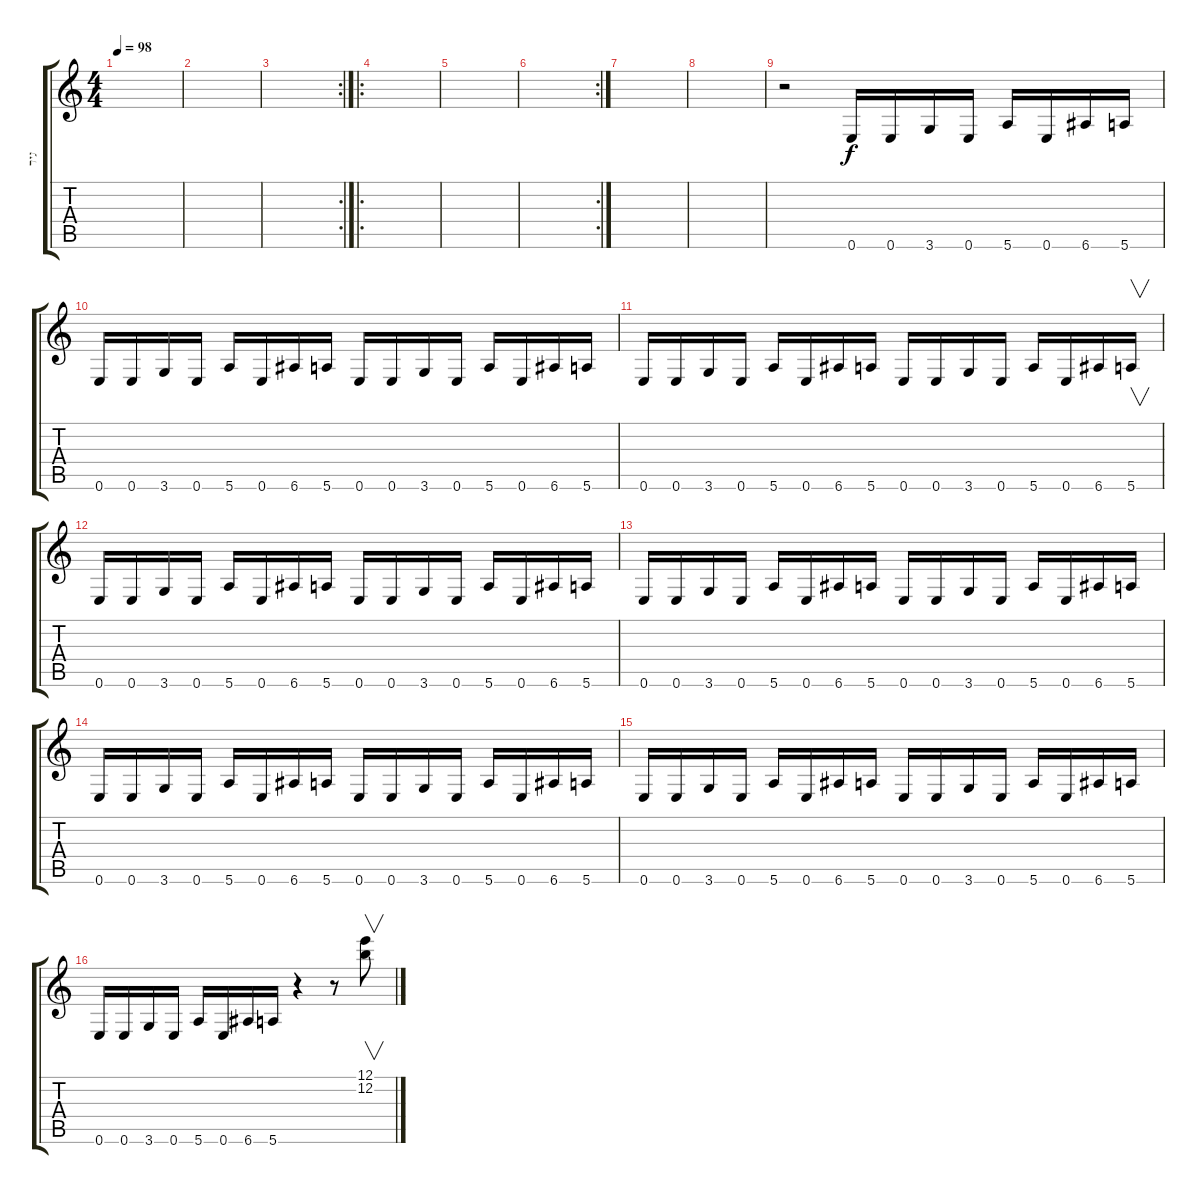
\track ("ניר" "ניר") {instrument overdrivenguitar}
\staff {score tabs}
\tuning (E4 B3 G3 D3 A2 E2) {hide}
\ts (4 4)
\tempo 98
\clef g2
\ks c
|
|
\rc 2
|
\ro
|
|
\rc 2
|
|
|
r.2 0.6.16 0.6.16 3.6.16 0.6.16 5.6.16 0.6.16 6.6.16 5.6.16 |
0.6.16 0.6.16 3.6.16 0.6.16 5.6.16 0.6.16 6.6.16 5.6.16 0.6.16 0.6.16 3.6.16 0.6.16 5.6.16 0.6.16 6.6.16 5.6.16 |
0.6.16 0.6.16 3.6.16 0.6.16 5.6.16 0.6.16 6.6.16 5.6.16 0.6.16 0.6.16 3.6.16 0.6.16 5.6.16 0.6.16 6.6.16 5.6.16{v} |
0.6.16 0.6.16 3.6.16 0.6.16 5.6.16 0.6.16 6.6.16 5.6.16 0.6.16 0.6.16 3.6.16 0.6.16 5.6.16 0.6.16 6.6.16 5.6.16 |
0.6.16 0.6.16 3.6.16 0.6.16 5.6.16 0.6.16 6.6.16 5.6.16 0.6.16 0.6.16 3.6.16 0.6.16 5.6.16 0.6.16 6.6.16 5.6.16 |
0.6.16 0.6.16 3.6.16 0.6.16 5.6.16 0.6.16 6.6.16 5.6.16 0.6.16 0.6.16 3.6.16 0.6.16 5.6.16 0.6.16 6.6.16 5.6.16 |
0.6.16 0.6.16 3.6.16 0.6.16 5.6.16 0.6.16 6.6.16 5.6.16 0.6.16 0.6.16 3.6.16 0.6.16 5.6.16 0.6.16 6.6.16 5.6.16 |
0.6.16 0.6.16 3.6.16 0.6.16 5.6.16 0.6.16 6.6.16 5.6.16 r.4 r.8 (12.1 12.2).8{v}
